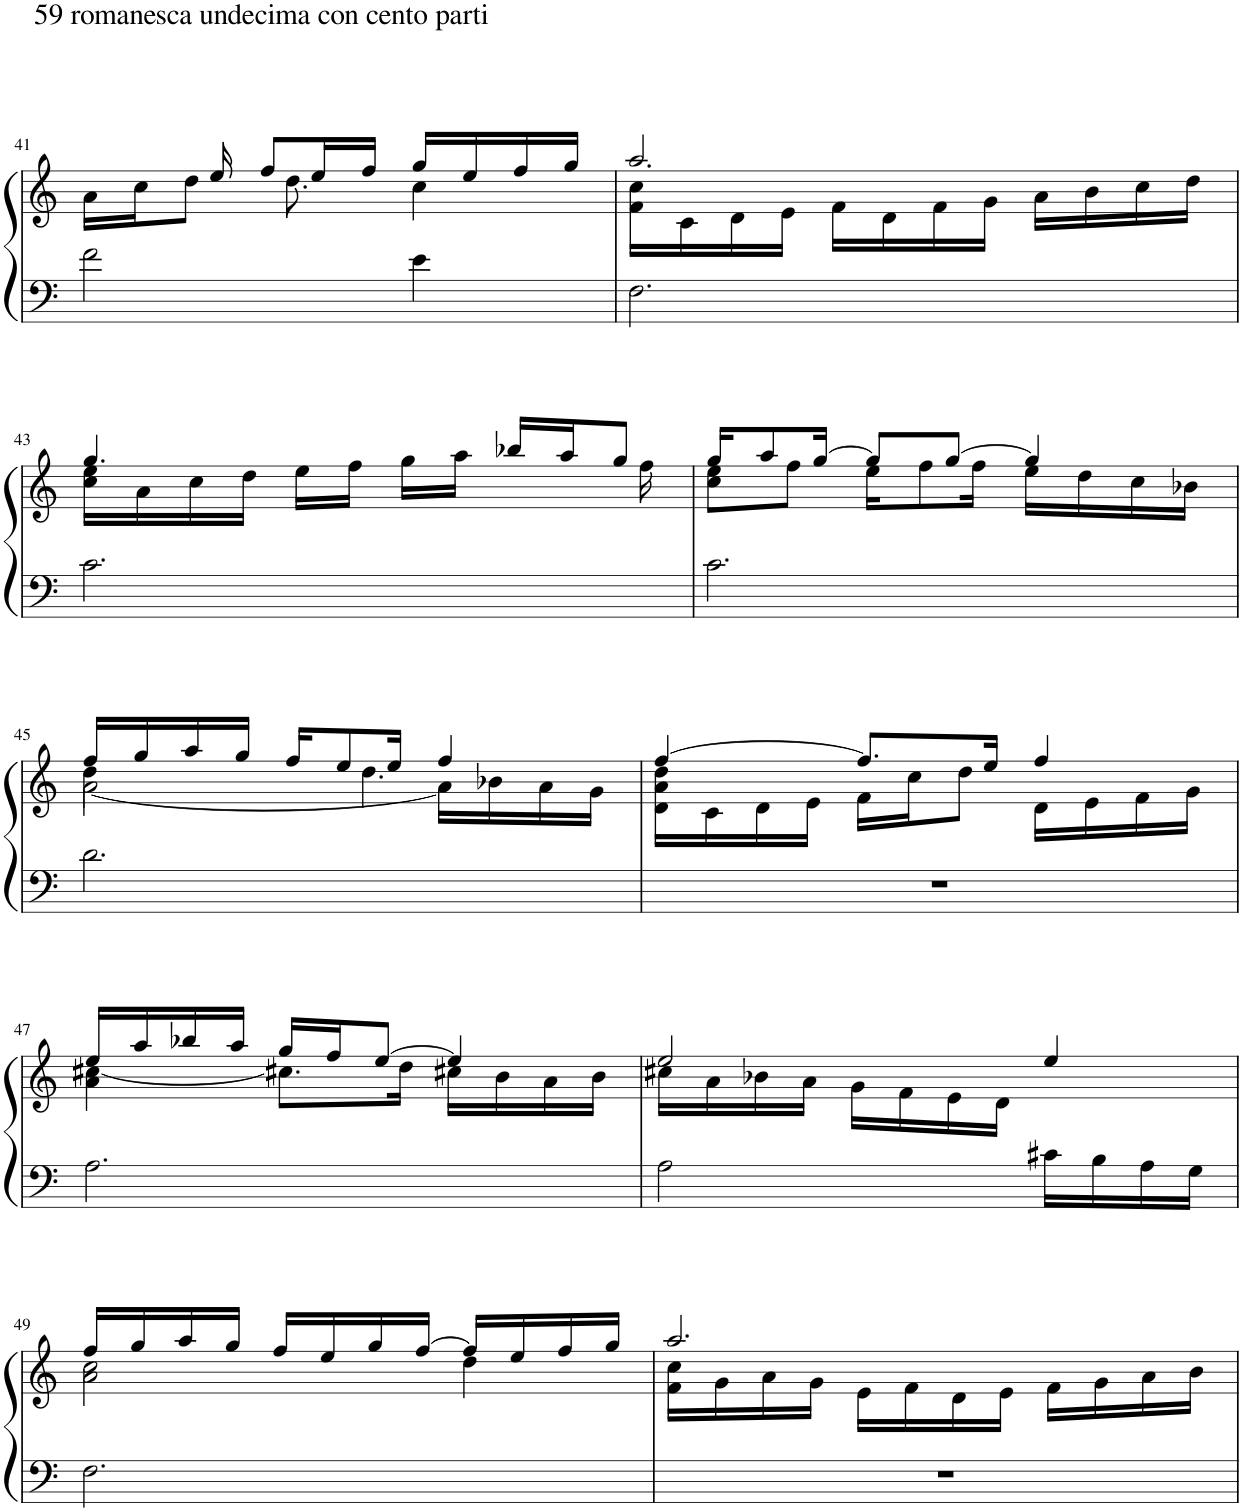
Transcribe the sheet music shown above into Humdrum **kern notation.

**kern	**kern
*part1	*part1
*staff2	*staff1
*I"Piano	*
*I'Pno.	*
!!LO:PB:g=z
*clefF4	*clefG2
*k[]	*k[]
*M3/4	*M3/4
=41	=41
*	*^
!	!LO:TX:a:t=59 romanesca undecima con cento parti	!
!LO:TX:a:t=59 romanesca undecima con cento parti	!	!
2f\	16a\LL	8.ryy
.	16cc\J	.
.	8dd\J	.
.	.	16ee/
.	8ff/L	16ryy
.	.	8.dd\
.	16ee/L	.
.	16ff/JJ	.
4e\	16gg/LL	4cc\
.	16ee/	.
.	16ff/	.
.	16gg/JJ	.
=42	=42	=42
2.F\	2.aa/	16f\ 16cc\LL
.	.	16c\
.	.	16d\
.	.	16e\JJ
.	.	16f\LL
.	.	16d\
.	.	16f\
.	.	16g\JJ
.	.	16a\LL
.	.	16b\
.	.	16cc\
.	.	16dd\JJ
!!LO:LB:g=z	!!
=43	=43	=43
2.c\	4.gg/	16cc\ 16ee\LL
.	.	16a\
.	.	16cc\
.	.	16dd\JJ
.	.	16ee\LL
.	.	16ff\JJ
.	16gg\LL	16ryy
*	*v	*v
.	16aa\JJ
.	16bb-X/LL
.	16aa/J
.	8gg/J
*	*^
.	.	16ff\
=44	=44	=44
2.c\	16gg/KL	8cc\ 8ee\L
.	8aa/	.
.	.	8ff\J
.	[16gg/Jk	.
.	8gg/L]	16ee\KL
.	.	8ff\
.	[8gg/J	.
.	.	16ff\Jk
.	4gg/]	16ee\LL
.	.	16dd\
.	.	16cc\
.	.	16b-X\JJ
!!LO:LB:g=z
=45	=45	=45
*	*^	*^
2.d\	16ff/LL	2ryy	[2a\	4dd\
.	16gg/	.	.	.
.	16aa/	.	.	.
.	16gg/JJ	.	.	.
.	16ff/KL	.	.	8ryy
.	8ee/	.	.	.
.	.	.	.	4.dd\
.	16ee/Jk	.	.	.
.	4ff/	16a\LL]	4ryy	.
.	.	16b-X\	.	.
.	.	16a\	.	.
.	.	16g\JJ	.	.
*	*	*v	*v	*v
=46	=46	=46
2.r	[4ff/	16d\ 16a\ 16dd\LL
.	.	16c\
.	.	16d\
.	.	16e\JJ
.	8.ff/L]	16f\LL
.	.	16cc\J
.	.	8dd\J
.	16ee/Jk	.
.	4ff/	16d\LL
.	.	16e\
.	.	16f\
.	.	16g\JJ
!!LO:LB:g=z	!!
=47	=47	=47
2.A\	16ee/LL	4a\ [4cc#X\
.	16aa/	.
.	16bb-X/	.
.	16aa/JJ	.
.	16gg/LL	8.cc#X\L]
.	16ff/J	.
.	[8ee/J	.
.	.	16dd\Jk
.	4ee/]	16cc#X\LL
.	.	16b\
.	.	16a\
.	.	16b\JJ
=48	=48	=48
2A\	2ee/	16cc#X\LL
.	.	16a\
.	.	16b-X\
.	.	16a\JJ
.	.	16g\LL
.	.	16f\
.	.	16e\
.	.	16d\JJ
16c#X\LL	4ee/	4ryy
16B\	.	.
16A\	.	.
16G\JJ	.	.
!!LO:LB:g=z	!!
=49	=49	=49
2.F\	16ff/LL	2a\ 2cc\
.	16gg/	.
.	16aa/	.
.	16gg/JJ	.
.	16ff/LL	.
.	16ee/	.
.	16gg/	.
.	[16ff/JJ	.
.	16ff/LL]	4dd\
.	16ee/	.
.	16ff/	.
.	16gg/JJ	.
=50	=50	=50
2.r	2.aa/	16f\ 16cc\LL
.	.	16g\
.	.	16a\
.	.	16g\JJ
.	.	16e\LL
.	.	16f\
.	.	16d\
.	.	16e\JJ
.	.	16f\LL
.	.	16g\
.	.	16a\
.	.	16b\JJ
*	*v	*v
=	=
*-	*-
